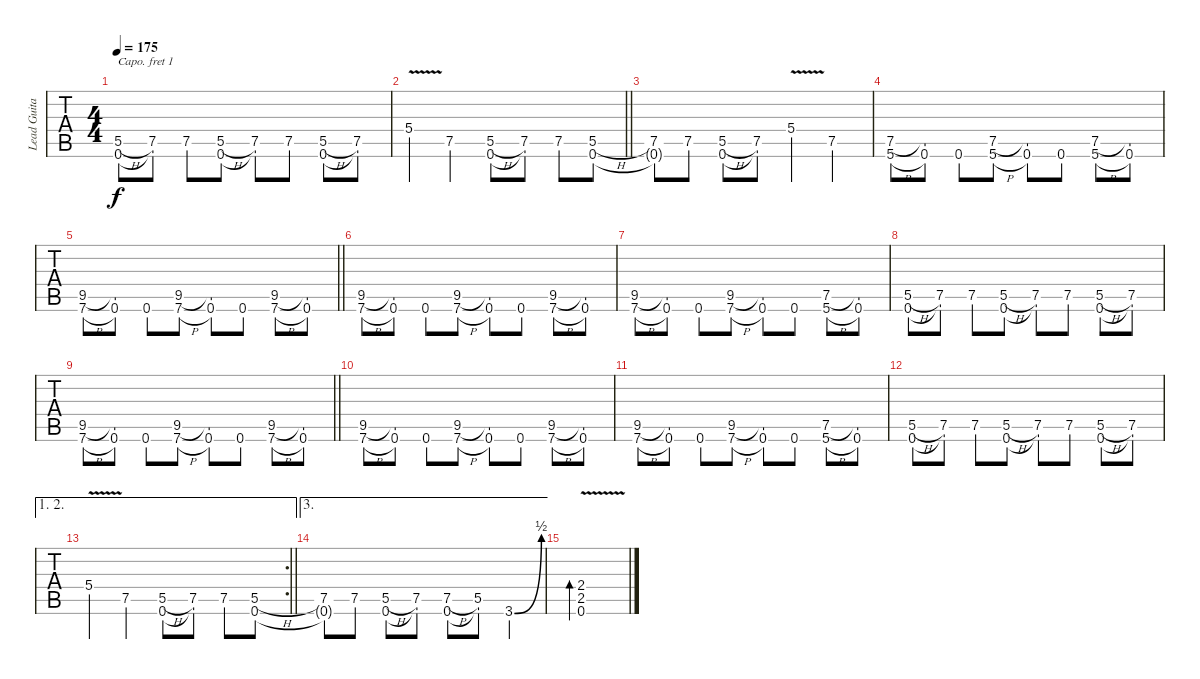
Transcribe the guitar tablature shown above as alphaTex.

\track ("Lead Guitar" "Lead Guita") {instrument acousticguitarsteel}
\staff {tabs}
\capo 1
\tuning (E4 B3 G3 D3 A2 E2) {hide}
\ts (4 4)
\tempo 175
\clef g2
\ks f
(5.5{h} 0.6).8{dy f} (7.5 0.6{t}).8 7.5.8 (5.5{h} 0.6).8 (7.5 0.6{t}).8 7.5.8 (5.5{h} 0.6).8 (7.5 0.6{t}).8 |
\barLineRight lightlight
5.4{v}.4 7.5.4 (5.5{h} 0.6).8 (7.5 0.6{t}).8 7.5.8 (5.5{h} 0.6).8 |
(7.5 0.6{t}).8 7.5.8 (5.5{h} 0.6).8 (7.5 0.6{t}).8 5.4{v}.4 7.5.4 |
(7.5 5.6{h}).8 (7.5{t} 0.6).8 0.6.8 (7.5 5.6{h}).8 (7.5{t} 0.6).8 0.6.8 (7.5 5.6{h}).8 (7.5{t} 0.6).8 |
\barLineRight lightlight
(9.5 7.6{h}).8 (9.5{t} 0.6).8 0.6.8 (9.5 7.6{h}).8 (9.5{t} 0.6).8 0.6.8 (9.5 7.6{h}).8 (9.5{t} 0.6).8 |
(9.5 7.6{h}).8 (9.5{t} 0.6).8 0.6.8 (9.5 7.6{h}).8 (9.5{t} 0.6).8 0.6.8 (9.5 7.6{h}).8 (9.5{t} 0.6).8 |
(9.5 7.6{h}).8 (9.5{t} 0.6).8 0.6.8 (9.5 7.6{h}).8 (9.5{t} 0.6).8 0.6.8 (7.5 5.6{h}).8 (7.5{t} 0.6).8 |
(5.5{h} 0.6).8 (7.5 0.6{t}).8 7.5.8 (5.5{h} 0.6).8 (7.5 0.6{t}).8 7.5.8 (5.5{h} 0.6).8 (7.5 0.6{t}).8 |
\barLineRight lightlight
(9.5 7.6{h}).8 (9.5{t} 0.6).8 0.6.8 (9.5 7.6{h}).8 (9.5{t} 0.6).8 0.6.8 (9.5 7.6{h}).8 (9.5{t} 0.6).8 |
(9.5 7.6{h}).8 (9.5{t} 0.6).8 0.6.8 (9.5 7.6{h}).8 (9.5{t} 0.6).8 0.6.8 (9.5 7.6{h}).8 (9.5{t} 0.6).8 |
(9.5 7.6{h}).8 (9.5{t} 0.6).8 0.6.8 (9.5 7.6{h}).8 (9.5{t} 0.6).8 0.6.8 (7.5 5.6{h}).8 (7.5{t} 0.6).8 |
(5.5{h} 0.6).8 (7.5 0.6{t}).8 7.5.8 (5.5{h} 0.6).8 (7.5 0.6{t}).8 7.5.8 (5.5{h} 0.6).8 (7.5 0.6{t}).8 |
\ae (1 2)
\rc 2
\barLineRight lightlight
5.4{v}.4 7.5.4 (5.5{h} 0.6).8 (7.5 0.6{t}).8 7.5.8 (5.5{h} 0.6).8 |
\ae 3
(7.5 0.6{t}).8 7.5.8 (5.5{h} 0.6).8 (7.5 0.6{t}).8 (7.5{h} 0.6).8 (5.5 0.6{t}).8 3.6{be (bend 0 0 60 2)}.4 |
(2.4{v} 2.5{v} 0.6).1{bd 240}
